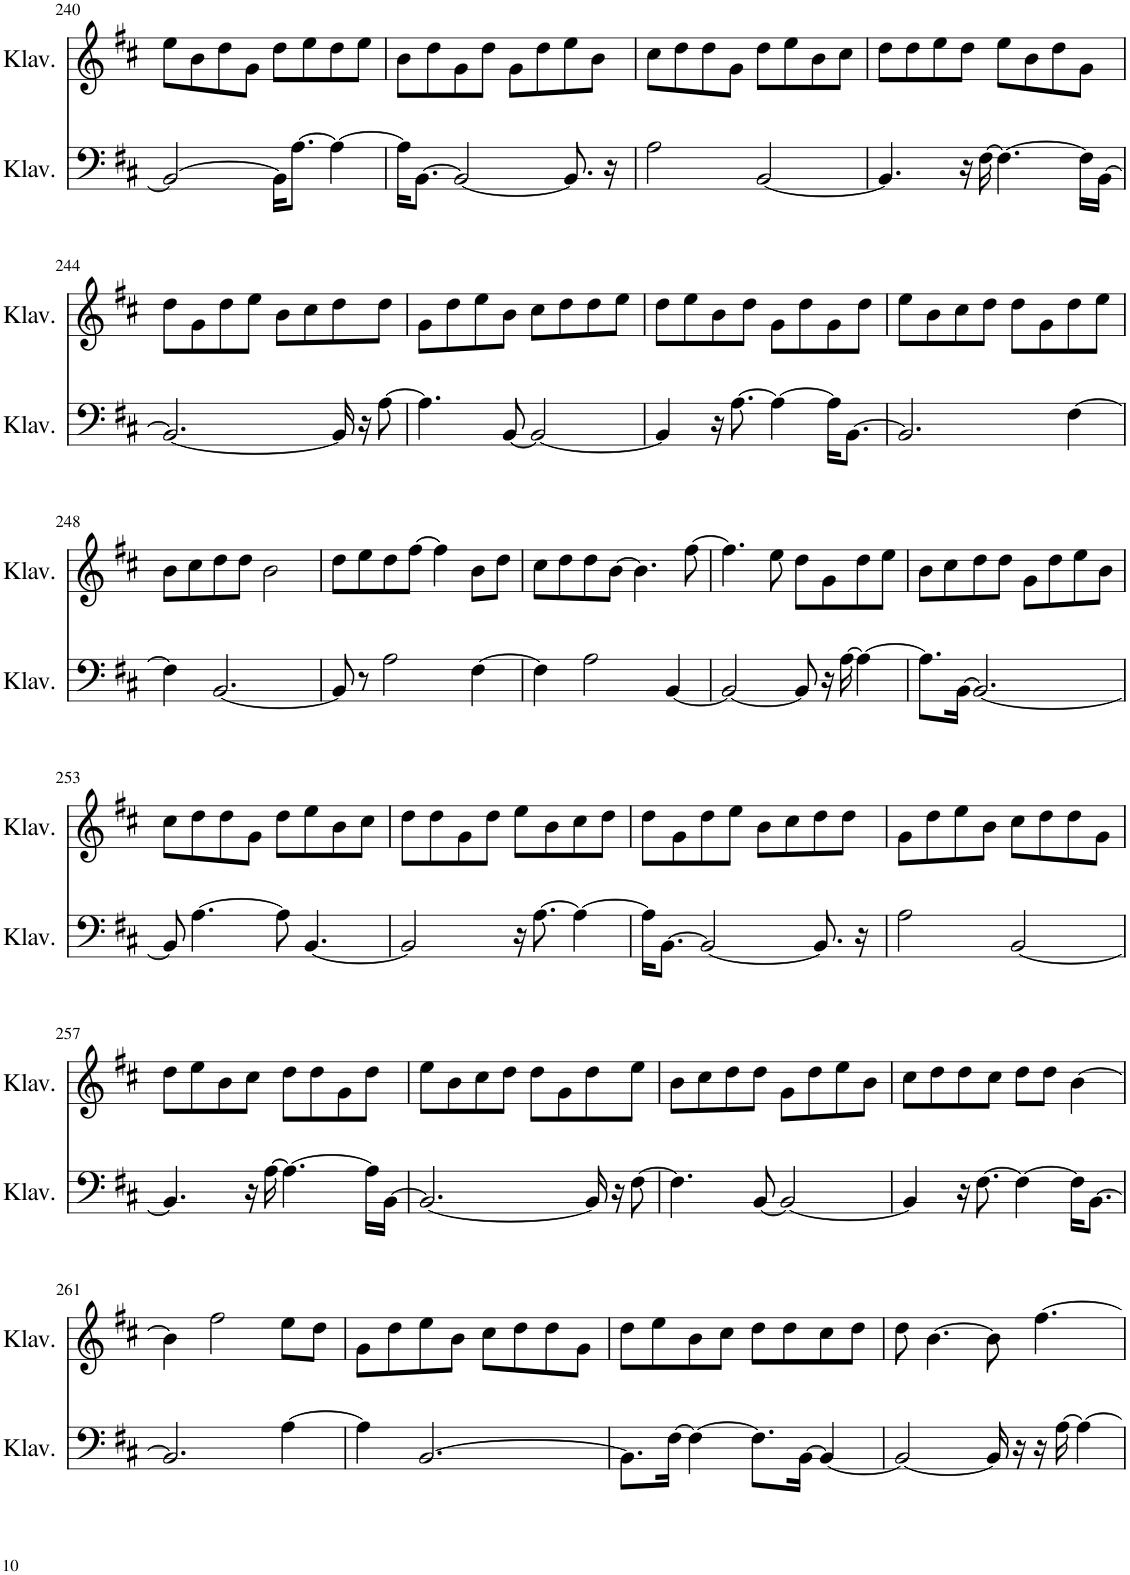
**kern	**kern
*part2	*part1
*staff2	*staff1
*I"Klavier	*I"Klavier
*I'Klav.	*I'Klav.
!!LO:PB:g=z
*clefF4	*clefG2
*k[f#c#]	*k[f#c#]
*M4/4	*M4/4
=240	=240
2BB/_	8ee\L
.	8b\
.	8dd\
.	8g\J
16BB\KL]	8dd\L
[8.A\J	.
.	8ee\
4A\_	8dd\
.	8ee\J
=241	=241
16A\KL]	8b\L
[8.BB\J	.
.	8dd\
2BB/_	8g\
.	8dd\J
.	8g\L
.	8dd\
8.BB/]	8ee\
.	8b\J
16r	.
=242	=242
2A\	8cc#\L
.	8dd\
.	8dd\
.	8g\J
[2BB/	8dd\L
.	8ee\
.	8b\
.	8cc#\J
=243	=243
4.BB/]	8dd\L
.	8dd\
.	8ee\
16r	8dd\J
[16F#\	.
4.F#\_	8ee\L
.	8b\
.	8dd\
16F#\LL]	8g\J
[16BB\JJ	.
!!LO:LB:g=z
=244	=244
2.BB/_	8dd\L
.	8g\
.	8dd\
.	8ee\J
.	8b\L
.	8cc#\
16BB/]	8dd\
16r	.
[8A\	8dd\J
=245	=245
4.A\]	8g\L
.	8dd\
.	8ee\
[8BB/	8b\J
2BB/_	8cc#\L
.	8dd\
.	8dd\
.	8ee\J
=246	=246
4BB/]	8dd\L
.	8ee\
16r	8b\
[8.A\	.
.	8dd\J
4A\_	8g\L
.	8dd\
16A\KL]	8g\
[8.BB\J	.
.	8dd\J
=247	=247
2.BB/]	8ee\L
.	8b\
.	8cc#\
.	8dd\J
.	8dd\L
.	8g\
[4F#\	8dd\
.	8ee\J
!!LO:LB:g=z
=248	=248
4F#\]	8b\L
.	8cc#\
[2.BB/	8dd\
.	8dd\J
.	2b\
=249	=249
8BB/]	8dd\L
8r	8ee\
2A\	8dd\
.	[8ff#\J
.	4ff#\]
[4F#\	8b\L
.	8dd\J
=250	=250
4F#\]	8cc#\L
.	8dd\
2A\	8dd\
.	[8b\J
.	4.b\]
[4BB/	.
.	[8ff#\
=251	=251
2BB/_	4.ff#\]
.	8ee\
8BB/]	8dd\L
16r	8g\
[16A\	.
4A\_	8dd\
.	8ee\J
=252	=252
8.A\L]	8b\L
.	8cc#\
[16BB\Jk	.
2.BB/_	8dd\
.	8dd\J
.	8g\L
.	8dd\
.	8ee\
.	8b\J
!!LO:LB:g=z
=253	=253
8BB/]	8cc#\L
[4.A\	8dd\
.	8dd\
.	8g\J
8A\]	8dd\L
[4.BB/	8ee\
.	8b\
.	8cc#\J
=254	=254
2BB/]	8dd\L
.	8dd\
.	8g\
.	8dd\J
16r	8ee\L
[8.A\	.
.	8b\
4A\_	8cc#\
.	8dd\J
=255	=255
16A\KL]	8dd\L
[8.BB\J	.
.	8g\
2BB/_	8dd\
.	8ee\J
.	8b\L
.	8cc#\
8.BB/]	8dd\
.	8dd\J
16r	.
=256	=256
2A\	8g\L
.	8dd\
.	8ee\
.	8b\J
[2BB/	8cc#\L
.	8dd\
.	8dd\
.	8g\J
!!LO:LB:g=z
=257	=257
4.BB/]	8dd\L
.	8ee\
.	8b\
16r	8cc#\J
[16A\	.
4.A\_	8dd\L
.	8dd\
.	8g\
16A\LL]	8dd\J
[16BB\JJ	.
=258	=258
2.BB/_	8ee\L
.	8b\
.	8cc#\
.	8dd\J
.	8dd\L
.	8g\
16BB/]	8dd\
16r	.
[8F#\	8ee\J
=259	=259
4.F#\]	8b\L
.	8cc#\
.	8dd\
[8BB/	8dd\J
2BB/_	8g\L
.	8dd\
.	8ee\
.	8b\J
=260	=260
4BB/]	8cc#\L
.	8dd\
16r	8dd\
[8.F#\	.
.	8cc#\J
4F#\_	8dd\L
.	8dd\J
16F#\KL]	[4b\
[8.BB\J	.
!!LO:LB:g=z
=261	=261
2.BB/]	4b\]
.	2ff#\
[4A\	8ee\L
.	8dd\J
=262	=262
4A\]	8g\L
.	8dd\
[2.BB/	8ee\
.	8b\J
.	8cc#\L
.	8dd\
.	8dd\
.	8g\J
=263	=263
8.BB\L]	8dd\L
.	8ee\
[16F#\Jk	.
4F#\_	8b\
.	8cc#\J
8.F#\L]	8dd\L
.	8dd\
[16BB\Jk	.
4BB/_	8cc#\
.	8dd\J
=264	=264
2BB/_	8dd\
.	[4.b\
16BB/]	8b\]
16r	.
16r	[4.ff#\
[16A\	.
4A\_	.
=	=
*-	*-
